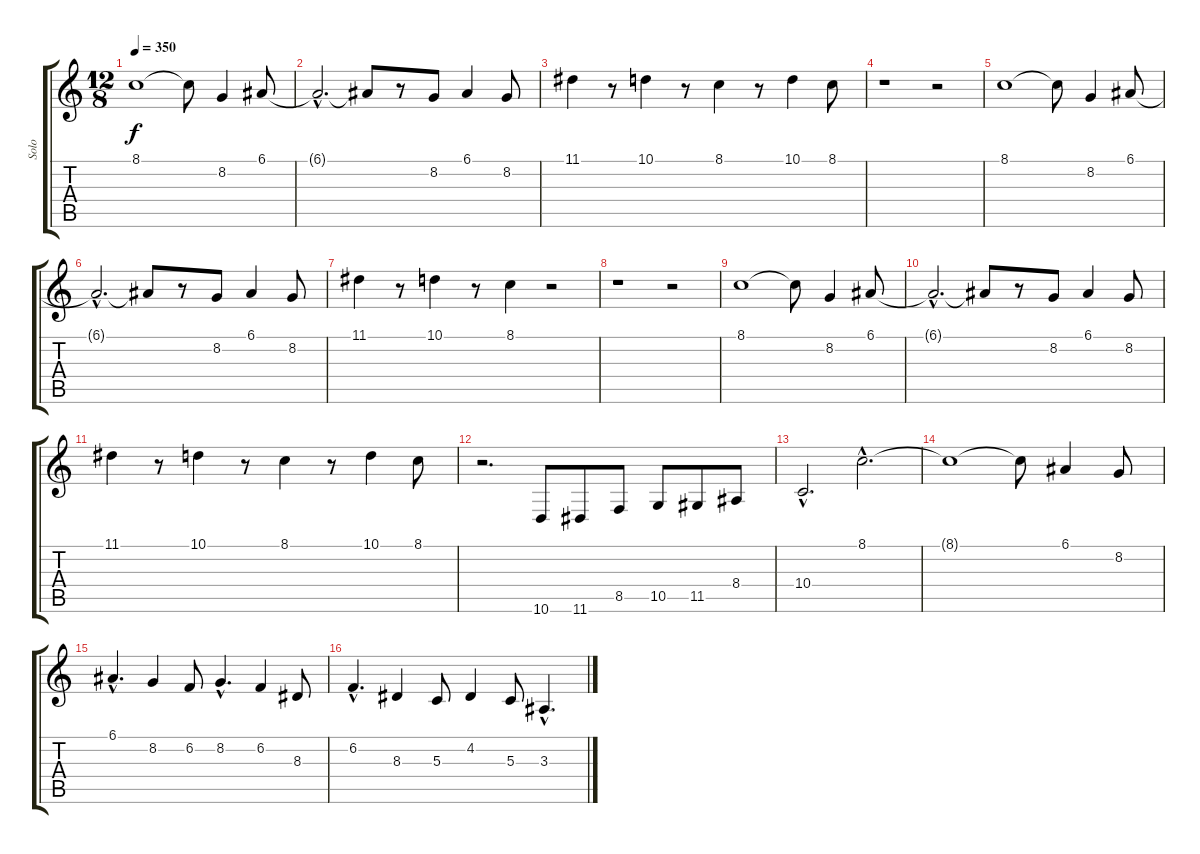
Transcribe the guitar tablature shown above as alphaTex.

\track ("Solo" "Solo") {instrument lead2sawtooth}
\staff {score tabs}
\tuning (E4 B3 G3 D3 A2 E2) {hide}
\ts (12 8)
\tempo 350
\clef g2
\ks c
8.1.1{dy f} 8.1{t}.8 8.2.4 6.1.8 |
6.1{hac t}.2{d} 6.1{t}.8 r.8 8.2.8 6.1.4 8.2.8 |
11.1.4 r.8 10.1.4 r.8 8.1.4 r.8 10.1.4 8.1.8 |
r.1 r.2 |
8.1.1 8.1{t}.8 8.2.4 6.1.8 |
6.1{hac t}.2{d} 6.1{t}.8 r.8 8.2.8 6.1.4 8.2.8 |
11.1.4 r.8 10.1.4 r.8 8.1.4 r.2 |
r.1 r.2 |
8.1.1 8.1{t}.8 8.2.4 6.1.8 |
6.1{hac t}.2{d} 6.1{t}.8 r.8 8.2.8 6.1.4 8.2.8 |
11.1.4 r.8 10.1.4 r.8 8.1.4 r.8 10.1.4 8.1.8 |
r.2{d} 10.6.8 11.6.8 8.5.8 10.5.8 11.5.8 8.4.8 |
10.4{hac}.2{d} 8.1{hac}.2{d} |
8.1{t}.1 8.1{t}.8 6.1.4 8.2.8 |
6.1{hac}.4{d} 8.2.4 6.2.8 8.2{hac}.4{d} 6.2.4 8.3.8 |
6.2{hac}.4{d} 8.3.4 5.3.8 4.2.4 5.3.8 3.3{hac}.4{d}
